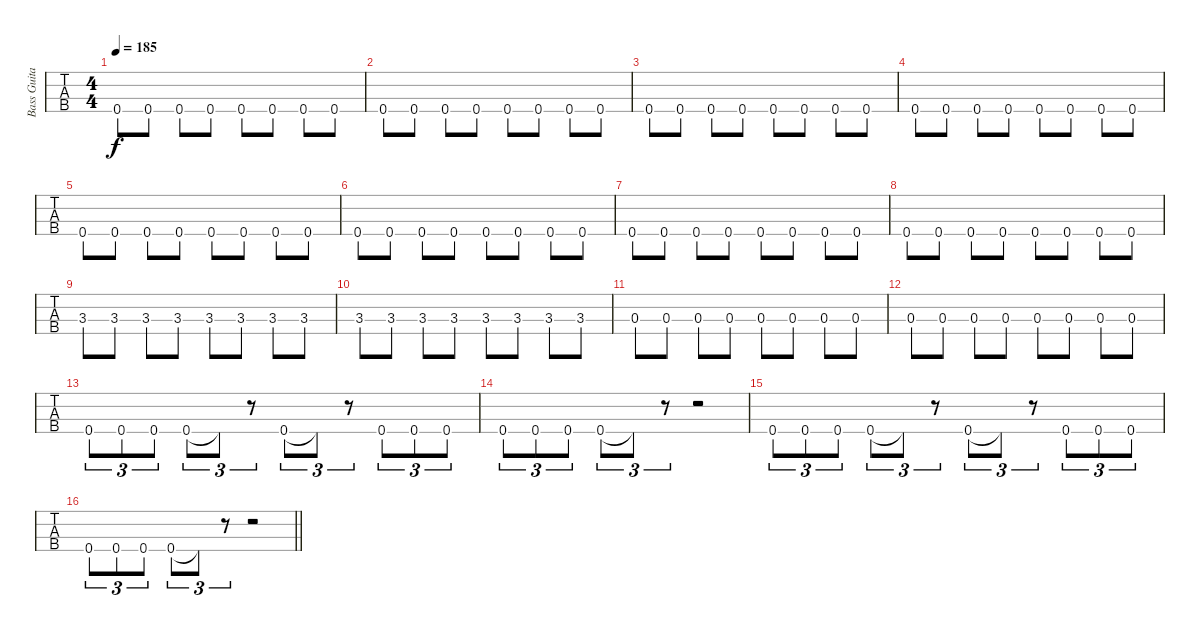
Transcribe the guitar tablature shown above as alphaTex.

\track ("Bass Guitar" "Bass Guita") {instrument electricbassfinger}
\staff {tabs}
\tuning (Eb2 Bb1 F1 C1) {hide}
\ts (4 4)
\tempo 185
\clef f4
\ks c
0.4.8{dy f} 0.4.8 0.4.8 0.4.8 0.4.8 0.4.8 0.4.8 0.4.8 |
0.4.8 0.4.8 0.4.8 0.4.8 0.4.8 0.4.8 0.4.8 0.4.8 |
0.4.8 0.4.8 0.4.8 0.4.8 0.4.8 0.4.8 0.4.8 0.4.8 |
0.4.8 0.4.8 0.4.8 0.4.8 0.4.8 0.4.8 0.4.8 0.4.8 |
0.4.8 0.4.8 0.4.8 0.4.8 0.4.8 0.4.8 0.4.8 0.4.8 |
0.4.8 0.4.8 0.4.8 0.4.8 0.4.8 0.4.8 0.4.8 0.4.8 |
0.4.8 0.4.8 0.4.8 0.4.8 0.4.8 0.4.8 0.4.8 0.4.8 |
0.4.8 0.4.8 0.4.8 0.4.8 0.4.8 0.4.8 0.4.8 0.4.8 |
3.3.8 3.3.8 3.3.8 3.3.8 3.3.8 3.3.8 3.3.8 3.3.8 |
3.3.8 3.3.8 3.3.8 3.3.8 3.3.8 3.3.8 3.3.8 3.3.8 |
0.3.8 0.3.8 0.3.8 0.3.8 0.3.8 0.3.8 0.3.8 0.3.8 |
0.3.8 0.3.8 0.3.8 0.3.8 0.3.8 0.3.8 0.3.8 0.3.8 |
0.4.8{tu (3 2)} 0.4.8{tu (3 2)} 0.4.8{tu (3 2)} 0.4.8{tu (3 2)} 0.4{t}.8{tu (3 2)} r.8{tu (3 2)} 0.4.8{tu (3 2)} 0.4{t}.8{tu (3 2)} r.8{tu (3 2)} 0.4.8{tu (3 2)} 0.4.8{tu (3 2)} 0.4.8{tu (3 2)} |
0.4.8{tu (3 2)} 0.4.8{tu (3 2)} 0.4.8{tu (3 2)} 0.4.8{tu (3 2)} 0.4{t}.8{tu (3 2)} r.8{tu (3 2)} r.2 |
0.4.8{tu (3 2)} 0.4.8{tu (3 2)} 0.4.8{tu (3 2)} 0.4.8{tu (3 2)} 0.4{t}.8{tu (3 2)} r.8{tu (3 2)} 0.4.8{tu (3 2)} 0.4{t}.8{tu (3 2)} r.8{tu (3 2)} 0.4.8{tu (3 2)} 0.4.8{tu (3 2)} 0.4.8{tu (3 2)} |
\barLineRight lightlight
0.4.8{tu (3 2)} 0.4.8{tu (3 2)} 0.4.8{tu (3 2)} 0.4.8{tu (3 2)} 0.4{t}.8{tu (3 2)} r.8{tu (3 2)} r.2
